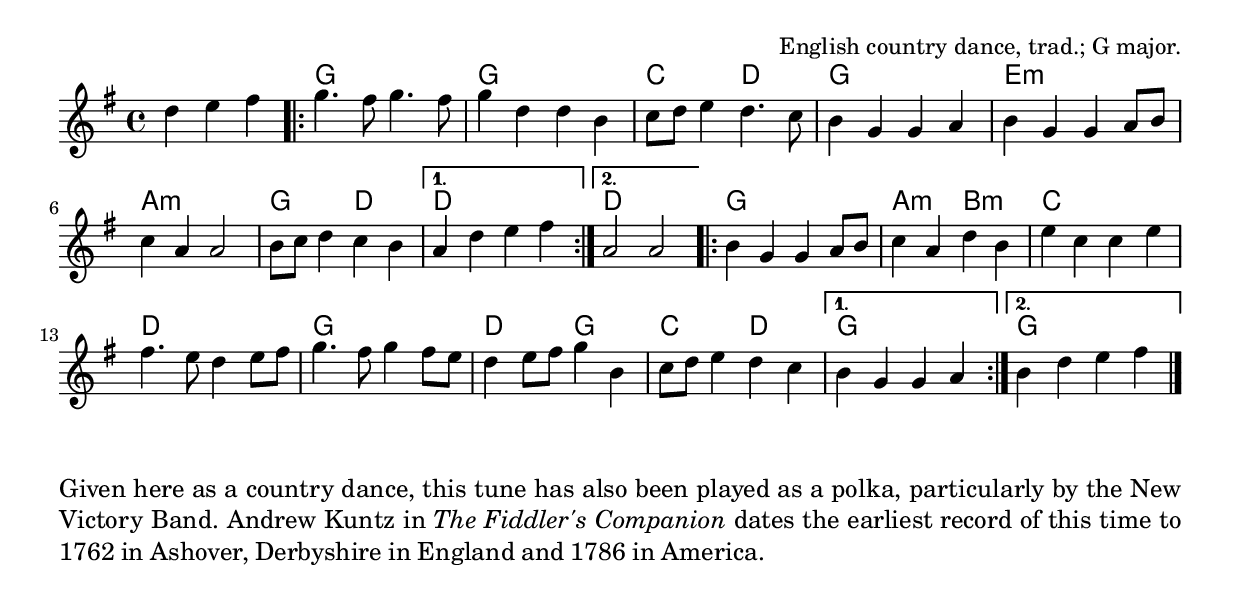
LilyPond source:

\version "2.18.2"
\include "util.ly"

\tocItem \markup "Bonny Kate"

\score {
  <<
    \relative d'' {
      \time 4/4
      \key g \major

      \partial 2. d4 e fis |
      \repeat volta 2 {
        g4. fis8 g4. fis8 |
        g4 d d b |
        c8 d e4 d4. c8 |
        b4 g g a |

        b4 g g a8 b |
        c4 a a2 |
        b8 c d4 c b |
      }
      \alternative {
        { a4 d e fis |}
        { a,2 a2 | }
      }

      \repeat volta 2 {
        b4 g g a8 b |
        c4 a d b |
        e c c e |
        fis4. e8 d4 e8 fis |

        g4. fis8 g4 fis8 e |
        d4 e8 fis g4 b, |
        c8 d e4 d c |
      }
      \alternative {
        { b4 g g a | }
        { b4 d e fis \bar "|." | }
      }
    }

    \chords {
      \time 4/4

      \partial 2. s2. |
      \repeat volta 2 {
        g1 | g1 | c2 d2 | g1 |
        e1:m | a1:m | g2 d2 |
      }
      \alternative {
        { d1 | }
        { d1 | }
      }
      \repeat volta 2 {
        g1 | a2:m b2:m | c1 | d1 |
        g1 | d2 g2 | c2 d2 |
      }
      \alternative {
        { g1 | }
        { g1 | }
      }
    }
  >>

  \header{
    title="Bonny Kate"
    opus="English country dance, trad.; G major."
  }
  \layout{indent=0}
  \midi{\tempo 4=180}
}

\markuplist{
  \paragraph{
    Given here as a country dance, this tune has also been played as a polka,
    particularly by the New Victory Band.  Andrew Kuntz in \italic{The Fiddler's Companion}
    dates the earliest record of this time to 1762 in Ashover, Derbyshire
    in England and 1786 in America.
  }
}